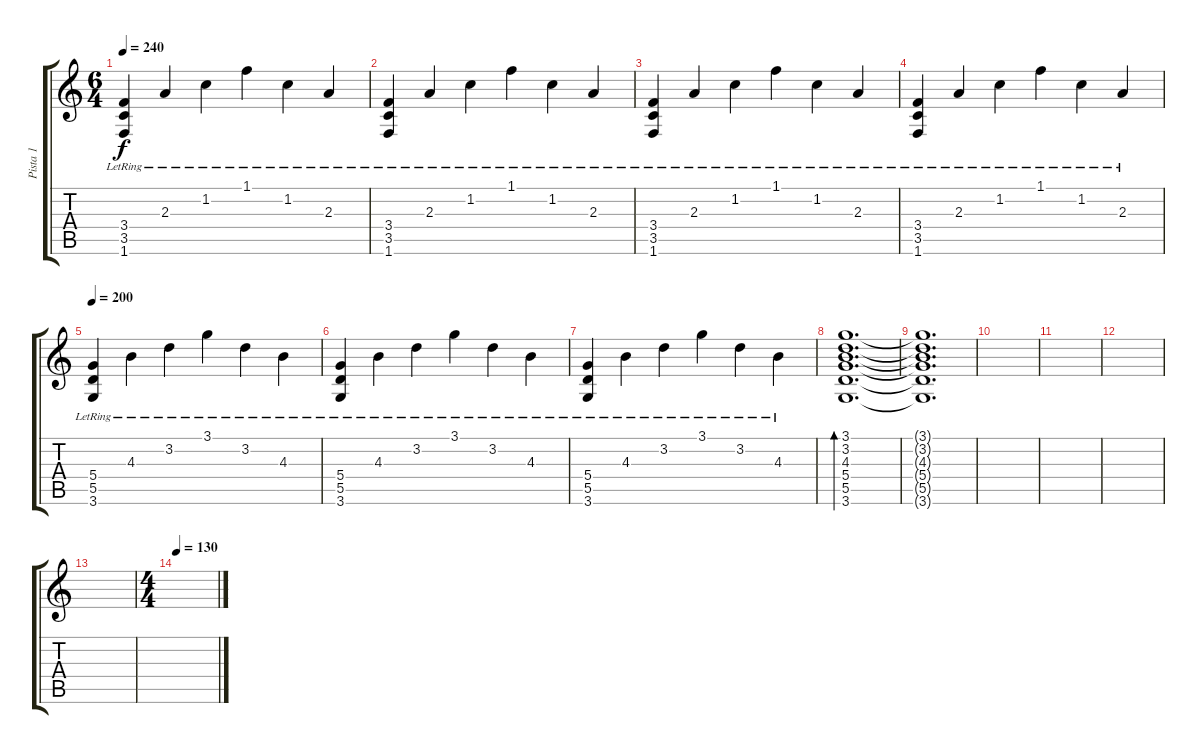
\track ("Pista 1" "Pista 1") {instrument acousticguitarsteel}
\staff {score tabs}
\tuning (E4 B3 G3 D3 A2 E2) {hide}
\ts (6 4)
\tempo 240
\clef g2
\ks c
(3.4{lr} 3.5{lr} 1.6{lr}).4{dy f} 2.3{lr}.4 1.2{lr}.4 1.1{lr}.4 1.2{lr}.4 2.3{lr}.4 |
(3.4{lr} 3.5{lr} 1.6{lr}).4 2.3{lr}.4 1.2{lr}.4 1.1{lr}.4 1.2{lr}.4 2.3{lr}.4 |
(3.4{lr} 3.5{lr} 1.6{lr}).4 2.3{lr}.4 1.2{lr}.4 1.1{lr}.4 1.2{lr}.4 2.3{lr}.4 |
(3.4{lr} 3.5{lr} 1.6{lr}).4 2.3{lr}.4 1.2{lr}.4 1.1{lr}.4 1.2{lr}.4 2.3{lr}.4 |
\tempo 200
(5.4{lr} 5.5{lr} 3.6{lr}).4 4.3{lr}.4 3.2{lr}.4 3.1{lr}.4 3.2{lr}.4 4.3{lr}.4 |
(5.4{lr} 5.5{lr} 3.6{lr}).4 4.3{lr}.4 3.2{lr}.4 3.1{lr}.4 3.2{lr}.4 4.3{lr}.4 |
(5.4{lr} 5.5{lr} 3.6{lr}).4 4.3{lr}.4 3.2{lr}.4 3.1{lr}.4 3.2{lr}.4 4.3{lr}.4 |
(3.1 3.2 4.3 5.4 5.5 3.6).1{d bd 480} |
(3.1{t} 3.2{t} 4.3{t} 5.4{t} 5.5{t} 3.6{t}).1{d} |
|
|
|
|
\ts (4 4)
\tempo 130
